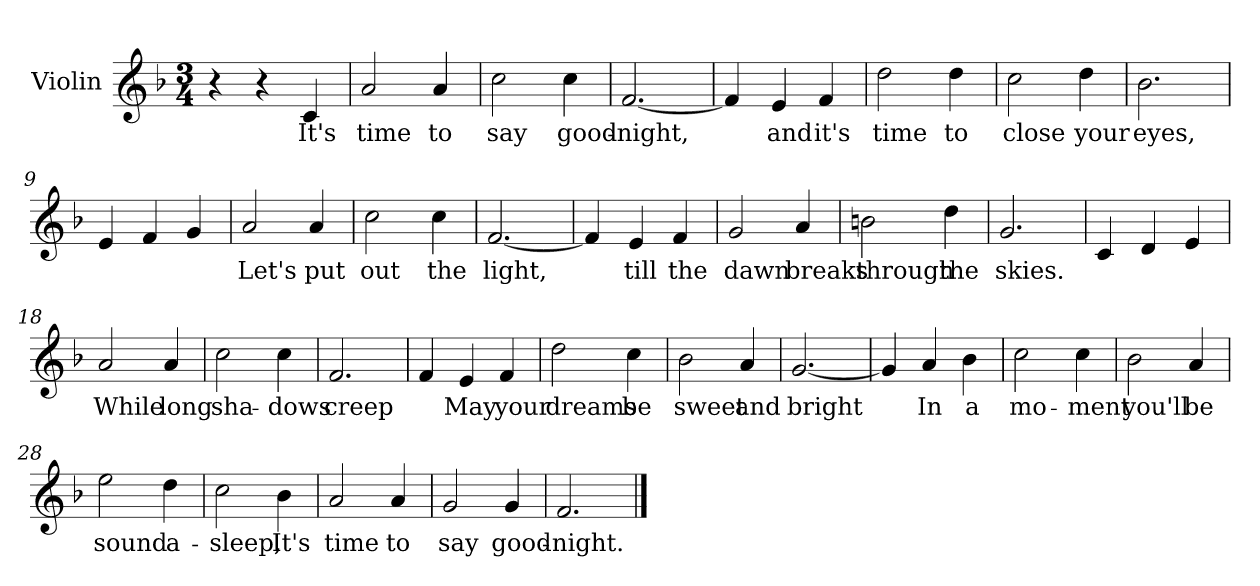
**kern	**text
*part1	*part1
*staff1	*staff1
*I"Violin	*
*I'Vln	*
*clefG2	*
*k[b-]	*
*F:	*
*M3/4	*
=1	=1
4r	.
4r	.
4c/	It's
=2	=2
2a/	time
4a/	to
=3	=3
2cc\	say
4cc\	good-
=4	=4
[2.f/	-night,
=5	=5
4f/]	.
4e/	and
4f/	it's
!!LO:LB:g=z
=6	=6
2dd\	time
4dd\	to
=7	=7
2cc\	close
4dd\	your
=8	=8
2.b-\	eyes,
=9	=9
4e/	.
4f/	.
4g/	.
=10	=10
2a/	Let's
4a/	put
!!LO:LB:g=z
=11	=11
2cc\	out
4cc\	the
=12	=12
[2.f/	light,
=13	=13
4f/]	.
4e/	till
4f/	the
=14	=14
2g/	dawn
4a/	breaks
=15	=15
2bn\	through
4dd\	the
!!LO:LB:g=z
=16	=16
2.g/	skies.
=17	=17
4c/	.
4d/	.
4e/	.
=18	=18
2a/	While
4a/	long
=19	=19
2cc\	sha-
4cc\	-dows
=20	=20
2.f/	creep
!!LO:LB:g=z
=21	=21
4f/	.
4e/	May
4f/	your
=22	=22
2dd\	dreams
4cc\	be
=23	=23
2b-\	sweet
4a/	and
=24	=24
[2.g/	bright
=25	=25
4g/]	.
4a/	In
4b-\	a
=26	=26
2cc\	mo-
4cc\	-ment
!!LO:LB:g=z
=27	=27
2b-\	you'll
4a/	be
=28	=28
2ee\	sound
4dd\	a-
=29	=29
2cc\	-sleep,
4b-\	It's
=30	=30
2a/	time
4a/	to
=31	=31
2g/	say
4g/	good-
=32	=32
2.f/	-night.
==	==
*-	*-
